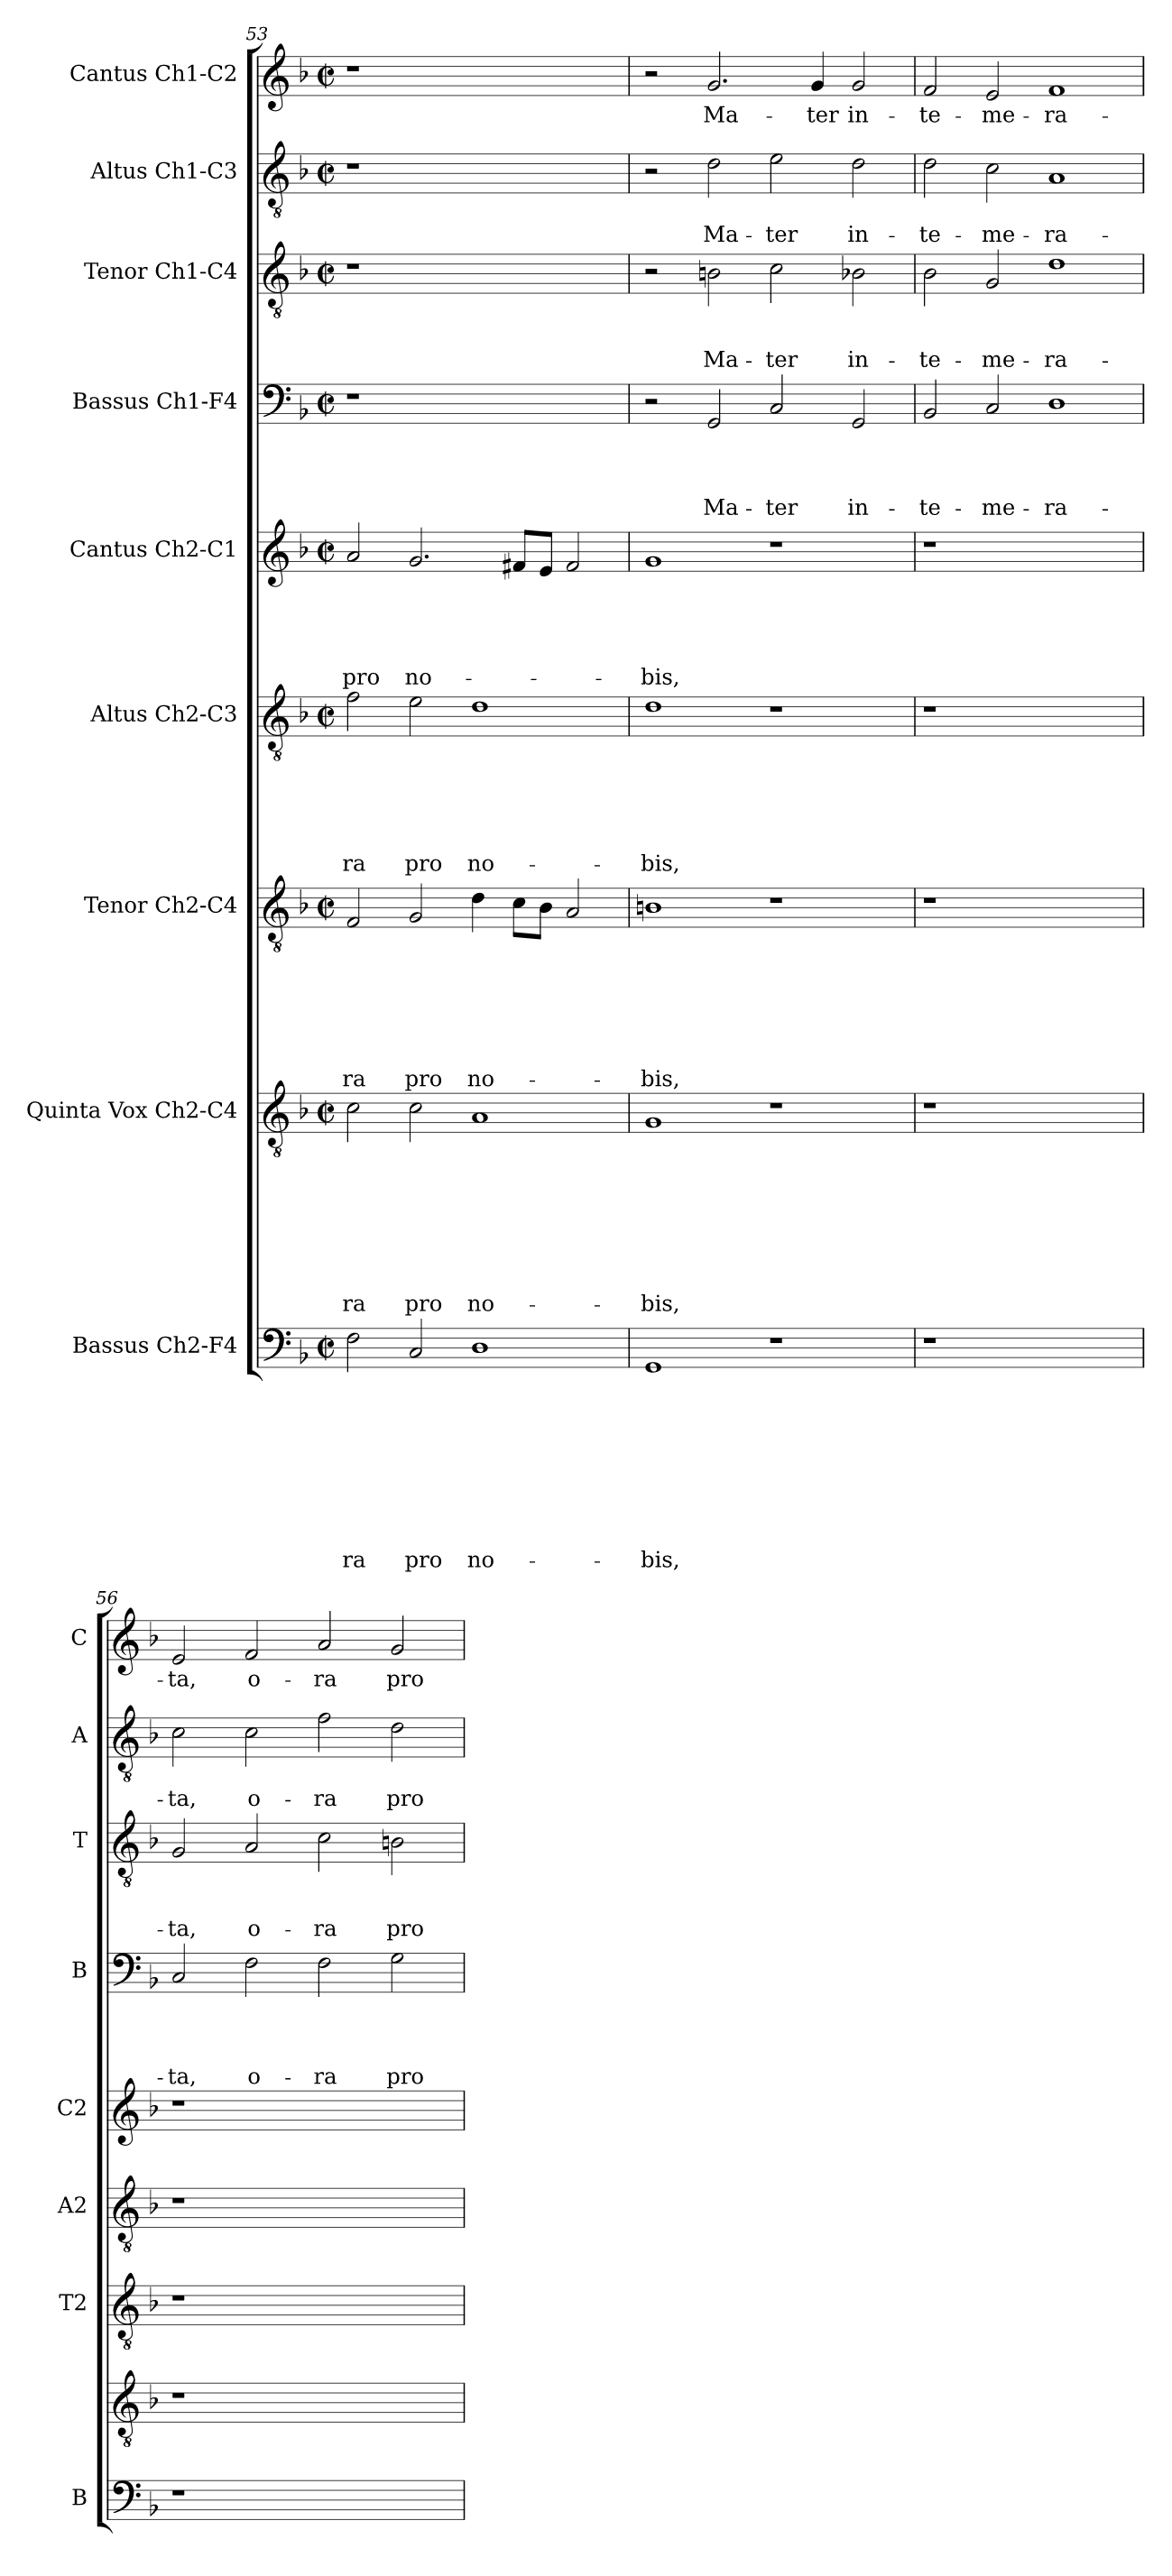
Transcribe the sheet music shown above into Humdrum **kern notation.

**kern	**text	**text	**text	**text	**text	**text	**text	**text	**text	**kern	**text	**text	**text	**text	**text	**text	**text	**text	**kern	**text	**text	**text	**text	**text	**text	**text	**kern	**text	**text	**text	**text	**text	**text	**kern	**text	**text	**text	**text	**text	**kern	**text	**text	**text	**text	**kern	**text	**text	**text	**kern	**text	**text	**kern	**text
*part9	*part9	*part9	*part9	*part9	*part9	*part9	*part9	*part9	*part9	*part8	*part8	*part8	*part8	*part8	*part8	*part8	*part8	*part8	*part7	*part7	*part7	*part7	*part7	*part7	*part7	*part7	*part6	*part6	*part6	*part6	*part6	*part6	*part6	*part5	*part5	*part5	*part5	*part5	*part5	*part4	*part4	*part4	*part4	*part4	*part3	*part3	*part3	*part3	*part2	*part2	*part2	*part1	*part1
*staff9	*staff9	*staff9	*staff9	*staff9	*staff9	*staff9	*staff9	*staff9	*staff9	*staff8	*staff8	*staff8	*staff8	*staff8	*staff8	*staff8	*staff8	*staff8	*staff7	*staff7	*staff7	*staff7	*staff7	*staff7	*staff7	*staff7	*staff6	*staff6	*staff6	*staff6	*staff6	*staff6	*staff6	*staff5	*staff5	*staff5	*staff5	*staff5	*staff5	*staff4	*staff4	*staff4	*staff4	*staff4	*staff3	*staff3	*staff3	*staff3	*staff2	*staff2	*staff2	*staff1	*staff1
*I"Bassus Ch2-F4	*	*	*	*	*	*	*	*	*	*I"Quinta Vox Ch2-C4	*	*	*	*	*	*	*	*	*I"Tenor Ch2-C4	*	*	*	*	*	*	*	*I"Altus Ch2-C3	*	*	*	*	*	*	*I"Cantus Ch2-C1	*	*	*	*	*	*I"Bassus Ch1-F4	*	*	*	*	*I"Tenor Ch1-C4	*	*	*	*I"Altus Ch1-C3	*	*	*I"Cantus Ch1-C2	*
*I'B	*	*	*	*	*	*	*	*	*	*	*	*	*	*	*	*	*	*	*I'T2	*	*	*	*	*	*	*	*I'A2	*	*	*	*	*	*	*I'C2	*	*	*	*	*	*I'B	*	*	*	*	*I'T	*	*	*	*I'A	*	*	*I'C	*
*clefF4	*	*	*	*	*	*	*	*	*	*clefGv2	*	*	*	*	*	*	*	*	*clefGv2	*	*	*	*	*	*	*	*clefGv2	*	*	*	*	*	*	*clefG2	*	*	*	*	*	*clefF4	*	*	*	*	*clefGv2	*	*	*	*clefGv2	*	*	*clefG2	*
*k[b-]	*	*	*	*	*	*	*	*	*	*k[b-]	*	*	*	*	*	*	*	*	*k[b-]	*	*	*	*	*	*	*	*k[b-]	*	*	*	*	*	*	*k[b-]	*	*	*	*	*	*k[b-]	*	*	*	*	*k[b-]	*	*	*	*k[b-]	*	*	*k[b-]	*
*F:	*	*	*	*	*	*	*	*	*	*F:	*	*	*	*	*	*	*	*	*F:	*	*	*	*	*	*	*	*F:	*	*	*	*	*	*	*F:	*	*	*	*	*	*F:	*	*	*	*	*F:	*	*	*	*F:	*	*	*F:	*
*M2/2	*	*	*	*	*	*	*	*	*	*M2/2	*	*	*	*	*	*	*	*	*M2/2	*	*	*	*	*	*	*	*M2/2	*	*	*	*	*	*	*M2/2	*	*	*	*	*	*M2/2	*	*	*	*	*M2/2	*	*	*	*M2/2	*	*	*M2/2	*
*met(c|)	*	*	*	*	*	*	*	*	*	*met(c|)	*	*	*	*	*	*	*	*	*met(c|)	*	*	*	*	*	*	*	*met(c|)	*	*	*	*	*	*	*met(c|)	*	*	*	*	*	*met(c|)	*	*	*	*	*met(c|)	*	*	*	*met(c|)	*	*	*met(c|)	*
=53	=53	=53	=53	=53	=53	=53	=53	=53	=53	=53	=53	=53	=53	=53	=53	=53	=53	=53	=53	=53	=53	=53	=53	=53	=53	=53	=53	=53	=53	=53	=53	=53	=53	=53	=53	=53	=53	=53	=53	=53	=53	=53	=53	=53	=53	=53	=53	=53	=53	=53	=53	=53	=53
!	!	!	!	!	!	!	!	!	!LO:LY:b	!	!	!	!	!	!	!	!	!LO:LY:b	!	!	!	!	!	!	!	!LO:LY:b	!	!	!	!	!	!	!LO:LY:b	!	!	!	!	!	!LO:LY:b	!	!	!	!	!	!	!	!	!	!	!	!	!	!
2F\	.	.	.	.	.	.	.	.	-ra	2c\	.	.	.	.	.	.	.	-ra	2F/	.	.	.	.	.	.	-ra	2f\	.	.	.	.	.	-ra	2a/	.	.	.	.	pro	1r	.	.	.	.	1r	.	.	.	1r	.	.	1r	.
!	!	!	!	!	!	!	!	!	!LO:LY:b	!	!	!	!	!	!	!	!	!LO:LY:b	!	!	!	!	!	!	!	!LO:LY:b	!	!	!	!	!	!	!LO:LY:b	!	!	!	!	!	!LO:LY:b	!	!	!	!	!	!	!	!	!	!	!	!	!	!
2C/	.	.	.	.	.	.	.	.	pro	2c\	.	.	.	.	.	.	.	pro	2G/	.	.	.	.	.	.	pro	2e\	.	.	.	.	.	pro	2.g/	.	.	.	.	no-	.	.	.	.	.	.	.	.	.	.	.	.	.	.
!	!	!	!	!	!	!	!	!	!LO:LY:b	!	!	!	!	!	!	!	!	!LO:LY:b	!	!	!	!	!	!	!	!LO:LY:b	!	!	!	!	!	!	!LO:LY:b	!	!	!	!	!	!	!	!	!	!	!	!	!	!	!	!	!	!	!	!
1D	.	.	.	.	.	.	.	.	no-	1A	.	.	.	.	.	.	.	no-	4d\	.	.	.	.	.	.	no-	1d	.	.	.	.	.	no-	.	.	.	.	.	.	1ryy	.	.	.	.	1ryy	.	.	.	1ryy	.	.	1ryy	.
.	.	.	.	.	.	.	.	.	.	.	.	.	.	.	.	.	.	.	8c\L	.	.	.	.	.	.	.	.	.	.	.	.	.	.	8f#X/L	.	.	.	.	.	.	.	.	.	.	.	.	.	.	.	.	.	.	.
.	.	.	.	.	.	.	.	.	.	.	.	.	.	.	.	.	.	.	8B-\J	.	.	.	.	.	.	.	.	.	.	.	.	.	.	8e/J	.	.	.	.	.	.	.	.	.	.	.	.	.	.	.	.	.	.	.
.	.	.	.	.	.	.	.	.	.	.	.	.	.	.	.	.	.	.	2A/	.	.	.	.	.	.	.	.	.	.	.	.	.	.	2f#/	.	.	.	.	.	.	.	.	.	.	.	.	.	.	.	.	.	.	.
=54	=54	=54	=54	=54	=54	=54	=54	=54	=54	=54	=54	=54	=54	=54	=54	=54	=54	=54	=54	=54	=54	=54	=54	=54	=54	=54	=54	=54	=54	=54	=54	=54	=54	=54	=54	=54	=54	=54	=54	=54	=54	=54	=54	=54	=54	=54	=54	=54	=54	=54	=54	=54	=54
!	!	!	!	!	!	!	!	!	!LO:LY:b	!	!	!	!	!	!	!	!	!LO:LY:b	!	!	!	!	!	!	!	!LO:LY:b	!	!	!	!	!	!	!LO:LY:b	!	!	!	!	!	!LO:LY:b	!	!	!	!	!	!	!	!	!	!	!	!	!	!
1GG	.	.	.	.	.	.	.	.	-bis,	1G	.	.	.	.	.	.	.	-bis,	1Bn	.	.	.	.	.	.	-bis,	1d	.	.	.	.	.	-bis,	1g	.	.	.	.	-bis,	2r	.	.	.	.	2r	.	.	.	2r	.	.	2r	.
!	!	!	!	!	!	!	!	!	!	!	!	!	!	!	!	!	!	!	!	!	!	!	!	!	!	!	!	!	!	!	!	!	!	!	!	!	!	!	!	!	!	!	!	!LO:LY:b	!	!	!	!LO:LY:b	!	!	!LO:LY:b	!	!LO:LY:b
.	.	.	.	.	.	.	.	.	.	.	.	.	.	.	.	.	.	.	.	.	.	.	.	.	.	.	.	.	.	.	.	.	.	.	.	.	.	.	.	2GG/	.	.	.	Ma-	2Bn\	.	.	Ma-	2d\	.	Ma-	2.g/	Ma-
!	!	!	!	!	!	!	!	!	!	!	!	!	!	!	!	!	!	!	!	!	!	!	!	!	!	!	!	!	!	!	!	!	!	!	!	!	!	!	!	!	!	!	!	!LO:LY:b	!	!	!	!LO:LY:b	!	!	!LO:LY:b	!	!
1r	.	.	.	.	.	.	.	.	.	1r	.	.	.	.	.	.	.	.	1r	.	.	.	.	.	.	.	1r	.	.	.	.	.	.	1r	.	.	.	.	.	2C/	.	.	.	-ter	2c\	.	.	-ter	2e\	.	-ter	.	.
!	!	!	!	!	!	!	!	!	!	!	!	!	!	!	!	!	!	!	!	!	!	!	!	!	!	!	!	!	!	!	!	!	!	!	!	!	!	!	!	!	!	!	!	!	!	!	!	!	!	!	!	!	!LO:LY:b
.	.	.	.	.	.	.	.	.	.	.	.	.	.	.	.	.	.	.	.	.	.	.	.	.	.	.	.	.	.	.	.	.	.	.	.	.	.	.	.	.	.	.	.	.	.	.	.	.	.	.	.	4g/	-ter
!	!	!	!	!	!	!	!	!	!	!	!	!	!	!	!	!	!	!	!	!	!	!	!	!	!	!	!	!	!	!	!	!	!	!	!	!	!	!	!	!	!	!	!	!LO:LY:b	!	!	!	!LO:LY:b	!	!	!LO:LY:b	!	!LO:LY:b
.	.	.	.	.	.	.	.	.	.	.	.	.	.	.	.	.	.	.	.	.	.	.	.	.	.	.	.	.	.	.	.	.	.	.	.	.	.	.	.	2GG/	.	.	.	in-	2B-X\	.	.	in-	2d\	.	in-	2g/	in-
!!LO:LB:g=z
=55	=55	=55	=55	=55	=55	=55	=55	=55	=55	=55	=55	=55	=55	=55	=55	=55	=55	=55	=55	=55	=55	=55	=55	=55	=55	=55	=55	=55	=55	=55	=55	=55	=55	=55	=55	=55	=55	=55	=55	=55	=55	=55	=55	=55	=55	=55	=55	=55	=55	=55	=55	=55	=55
!	!	!	!	!	!	!	!	!	!	!	!	!	!	!	!	!	!	!	!	!	!	!	!	!	!	!	!	!	!	!	!	!	!	!	!	!	!	!	!	!	!	!	!	!LO:LY:b	!	!	!	!LO:LY:b	!	!	!LO:LY:b	!	!LO:LY:b
1r	.	.	.	.	.	.	.	.	.	1r	.	.	.	.	.	.	.	.	1r	.	.	.	.	.	.	.	1r	.	.	.	.	.	.	1r	.	.	.	.	.	2BB-/	.	.	.	-te-	2B-\	.	.	-te-	2d\	.	-te-	2f/	-te-
!	!	!	!	!	!	!	!	!	!	!	!	!	!	!	!	!	!	!	!	!	!	!	!	!	!	!	!	!	!	!	!	!	!	!	!	!	!	!	!	!	!	!	!	!LO:LY:b	!	!	!	!LO:LY:b	!	!	!LO:LY:b	!	!LO:LY:b
.	.	.	.	.	.	.	.	.	.	.	.	.	.	.	.	.	.	.	.	.	.	.	.	.	.	.	.	.	.	.	.	.	.	.	.	.	.	.	.	2C/	.	.	.	-me-	2G/	.	.	-me-	2c\	.	-me-	2e/	-me-
!	!	!	!	!	!	!	!	!	!	!	!	!	!	!	!	!	!	!	!	!	!	!	!	!	!	!	!	!	!	!	!	!	!	!	!	!	!	!	!	!	!	!	!	!LO:LY:b	!	!	!	!LO:LY:b	!	!	!LO:LY:b	!	!LO:LY:b
1ryy	.	.	.	.	.	.	.	.	.	1ryy	.	.	.	.	.	.	.	.	1ryy	.	.	.	.	.	.	.	1ryy	.	.	.	.	.	.	1ryy	.	.	.	.	.	1D	.	.	.	-ra-	1d	.	.	-ra-	1A	.	-ra-	1f	-ra-
=56	=56	=56	=56	=56	=56	=56	=56	=56	=56	=56	=56	=56	=56	=56	=56	=56	=56	=56	=56	=56	=56	=56	=56	=56	=56	=56	=56	=56	=56	=56	=56	=56	=56	=56	=56	=56	=56	=56	=56	=56	=56	=56	=56	=56	=56	=56	=56	=56	=56	=56	=56	=56	=56
!	!	!	!	!	!	!	!	!	!	!	!	!	!	!	!	!	!	!	!	!	!	!	!	!	!	!	!	!	!	!	!	!	!	!	!	!	!	!	!	!	!	!	!	!LO:LY:b	!	!	!	!LO:LY:b	!	!	!LO:LY:b	!	!LO:LY:b
1r	.	.	.	.	.	.	.	.	.	1r	.	.	.	.	.	.	.	.	1r	.	.	.	.	.	.	.	1r	.	.	.	.	.	.	1r	.	.	.	.	.	2C/	.	.	.	-ta,	2G/	.	.	-ta,	2c\	.	-ta,	2e/	-ta,
!	!	!	!	!	!	!	!	!	!	!	!	!	!	!	!	!	!	!	!	!	!	!	!	!	!	!	!	!	!	!	!	!	!	!	!	!	!	!	!	!	!	!	!	!LO:LY:b	!	!	!	!LO:LY:b	!	!	!LO:LY:b	!	!LO:LY:b
.	.	.	.	.	.	.	.	.	.	.	.	.	.	.	.	.	.	.	.	.	.	.	.	.	.	.	.	.	.	.	.	.	.	.	.	.	.	.	.	2F\	.	.	.	o-	2A/	.	.	o-	2c\	.	o-	2f/	o-
!	!	!	!	!	!	!	!	!	!	!	!	!	!	!	!	!	!	!	!	!	!	!	!	!	!	!	!	!	!	!	!	!	!	!	!	!	!	!	!	!	!	!	!	!LO:LY:b	!	!	!	!LO:LY:b	!	!	!LO:LY:b	!	!LO:LY:b
1ryy	.	.	.	.	.	.	.	.	.	1ryy	.	.	.	.	.	.	.	.	1ryy	.	.	.	.	.	.	.	1ryy	.	.	.	.	.	.	1ryy	.	.	.	.	.	2F\	.	.	.	-ra	2c\	.	.	-ra	2f\	.	-ra	2a/	-ra
!	!	!	!	!	!	!	!	!	!	!	!	!	!	!	!	!	!	!	!	!	!	!	!	!	!	!	!	!	!	!	!	!	!	!	!	!	!	!	!	!	!	!	!	!LO:LY:b	!	!	!	!LO:LY:b	!	!	!LO:LY:b	!	!LO:LY:b
.	.	.	.	.	.	.	.	.	.	.	.	.	.	.	.	.	.	.	.	.	.	.	.	.	.	.	.	.	.	.	.	.	.	.	.	.	.	.	.	2G\	.	.	.	pro	2Bn\	.	.	pro	2d\	.	pro	2g/	pro
=	=	=	=	=	=	=	=	=	=	=	=	=	=	=	=	=	=	=	=	=	=	=	=	=	=	=	=	=	=	=	=	=	=	=	=	=	=	=	=	=	=	=	=	=	=	=	=	=	=	=	=	=	=
*-	*-	*-	*-	*-	*-	*-	*-	*-	*-	*-	*-	*-	*-	*-	*-	*-	*-	*-	*-	*-	*-	*-	*-	*-	*-	*-	*-	*-	*-	*-	*-	*-	*-	*-	*-	*-	*-	*-	*-	*-	*-	*-	*-	*-	*-	*-	*-	*-	*-	*-	*-	*-	*-
